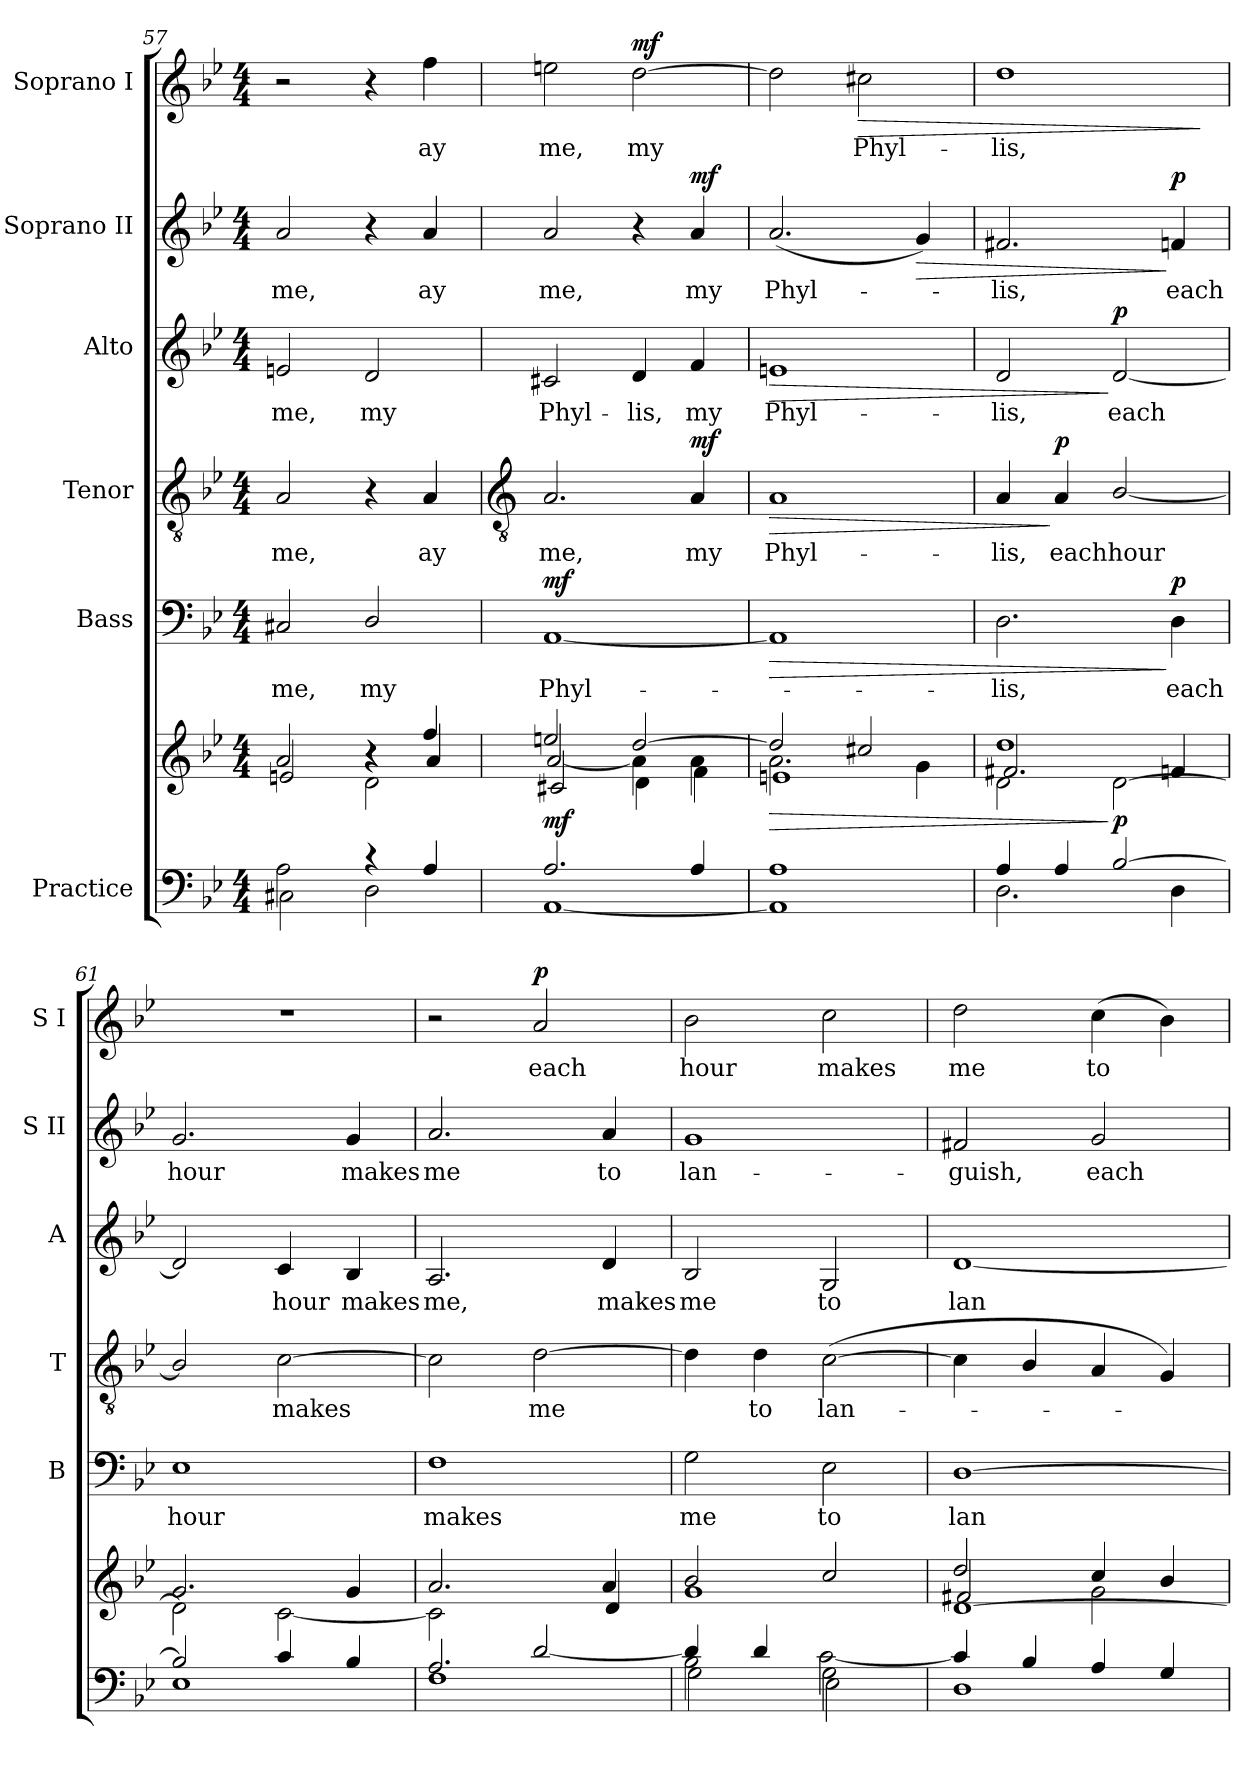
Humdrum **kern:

**kern	**kern	**dynam	**kern	**text	**dynam	**kern	**text	**dynam	**kern	**text	**dynam	**kern	**text	**dynam	**kern	**text	**dynam
*part6	*part6	*part6	*part5	*part5	*part5	*part4	*part4	*part4	*part3	*part3	*part3	*part2	*part2	*part2	*part1	*part1	*part1
*staff7	*staff6	*staff6/7	*staff5	*staff5	*staff5	*staff4	*staff4	*staff4	*staff3	*staff3	*staff3	*staff2	*staff2	*staff2	*staff1	*staff1	*staff1
*I"Practice	*	*	*I"Bass	*	*	*I"Tenor	*	*	*I"Alto	*	*	*I"Soprano II	*	*	*I"Soprano I	*	*
*	*	*	*I'B	*	*	*I'T	*	*	*I'A	*	*	*I'S II	*	*	*I'S I	*	*
*clefF4	*clefG2	*	*clefF4	*	*	*clefGv2	*	*	*clefG2	*	*	*clefG2	*	*	*clefG2	*	*
*k[b-e-]	*k[b-e-]	*	*k[b-e-]	*	*	*k[b-e-]	*	*	*k[b-e-]	*	*	*k[b-e-]	*	*	*k[b-e-]	*	*
*B-:	*B-:	*	*B-:	*	*	*B-:	*	*	*B-:	*	*	*B-:	*	*	*B-:	*	*
*M4/4	*M4/4	*	*M4/4	*	*	*M4/4	*	*	*M4/4	*	*	*M4/4	*	*	*M4/4	*	*
=57	=57	=57	=57	=57	=57	=57	=57	=57	=57	=57	=57	=57	=57	=57	=57	=57	=57
*^	*^	*	*	*	*	*	*	*	*	*	*	*	*	*	*	*	*
*	*	*	*^	*	*	*	*	*	*	*	*	*	*	*	*	*	*	*	*
!	!	!	!	!	!	!	!LO:LY:b	!	!	!LO:LY:b	!	!	!LO:LY:b	!	!	!LO:LY:b	!	!	!	!
2A\	2C#X\	2ryy	2a/	2en/	.	2C#X	me,	.	2A	me,	.	2en	me,	.	2a	me,	.	2r	.	.
!	!	!	!	!	!	!	!LO:LY:b	!	!	!	!	!	!LO:LY:b	!	!	!	!	!	!	!
4r	2D\	4r	4r	2d\	.	2D/	my	.	4r	.	.	2d	my	.	4r	.	.	4r	.	.
!	!	!	!	!	!	!	!	!	!	!LO:LY:b	!	!	!	!	!	!LO:LY:b	!	!	!LO:LY:b	!
4A/	.	4ff/	4a/	.	.	.	.	.	4A	ay	.	.	.	.	4a	ay	.	4ff	ay	.
!!LO:LB:g=z
=58	=58	=58	=58	=58	=58	=58	=58	=58	=58	=58	=58	=58	=58	=58	=58	=58	=58	=58	=58	=58
*	*	*	*	*	*	*	*	*	*clefGv2	*	*	*	*	*	*	*	*	*	*	*
!	!	!	!	!	!LO:DY:a=2	!	!LO:LY:b	!LO:DY:b	!	!LO:LY:b	!	!	!LO:LY:b	!	!	!LO:LY:b	!	!	!LO:LY:b	!
2.A/	[1AA\	2een/	[2a/	2c#X/	mf	[1AA	Phyl-	mf	2.A	me,	.	2c#X	Phyl-	.	2a	me,	.	2een	me,	.
!	!	!	!	!	!	!	!	!	!	!	!	!	!LO:LY:b	!	!	!	!	!	!LO:LY:b	!LO:DY:b
.	.	[2dd/	4a\]	4d\	.	.	.	.	.	.	.	4d	-lis,	.	4r	.	.	[2dd	my	mf
!	!	!	!	!	!	!	!	!	!	!LO:LY:b	!LO:DY:b	!	!LO:LY:b	!	!	!LO:LY:b	!LO:DY:b	!	!	!
4A/	.	.	4a\	4f\	.	.	.	.	4A	my	mf	4f	my	.	4a	my	mf	.	.	.
=59	=59	=59	=59	=59	=59	=59	=59	=59	=59	=59	=59	=59	=59	=59	=59	=59	=59	=59	=59	=59
!	!	!	!	!	!LO:HP:b	!	!	!LO:HP:b	!	!LO:LY:b	!LO:HP:b	!	!LO:LY:b	!LO:HP:b	!	!LO:LY:b	!	!	!	!
1A/	1AA\]	2dd/]	2.a\	1en\	>	1AA]	.	>	1A	Phyl-	>	1en	Phyl-	>	(<2.a	Phyl-	.	2dd]	.	.
!	!	!	!	!	!	!	!	!	!	!	!	!	!	!	!	!	!	!	!LO:LY:b	!LO:HP:b
.	.	2cc#X/	.	.	.	.	.	.	.	.	.	.	.	.	.	.	.	2cc#X	Phyl-	>
!	!	!	!	!	!	!	!	!	!	!	!	!	!	!	!	!	!LO:HP:b	!	!	!
.	.	.	4g\	.	.	.	.	.	.	.	.	.	.	.	4g)	.	>	.	.	.
=60	=60	=60	=60	=60	=60	=60	=60	=60	=60	=60	=60	=60	=60	=60	=60	=60	=60	=60	=60	=60
!	!	!	!	!	!	!	!LO:LY:b	!	!	!LO:LY:b	!	!	!LO:LY:b	!	!	!LO:LY:b	!	!	!LO:LY:b	!
4A/	2.D\	1dd/	2.f#X/	2d\	.	2.D	lis,	.	4A	-lis,	.	2d	-lis,	.	2.f#X	lis,	.	1dd	-lis,	.
!	!	!	!	!	!	!	!	!	!	!LO:LY:b	!LO:DY:n=1:b	!	!	!	!	!	!	!	!	!
4A/	.	.	.	.	.	.	.	.	4A	each	] p	.	.	.	.	.	.	.	.	.
!	!	!	!	!	!LO:DY:n=1:b	!	!	!	!	!LO:LY:b	!	!	!LO:LY:b	!LO:DY:n=1:b	!	!	!	!	!	!
[2B-/	.	.	.	[2d\	] p	.	.	.	[2B-/	hour	.	[2d	each	] p	.	.	.	.	.	.
!	!	!	!	!	!	!	!LO:LY:b	!LO:DY:n=1:b	!	!	!	!	!	!	!	!LO:LY:b	!LO:DY:n=1:b	!	!	!
.	4D\	.	4fn/	.	.	4D	each	] p	.	.	.	.	.	.	4fn	each	] p	.	.	.
*v	*v	*	*	*	*	*	*	*	*	*	*	*	*	*	*	*	*	*	*	*
*	*v	*v	*v	*	*	*	*	*	*	*	*	*	*	*	*	*	*	*	*
.	.	.	.	.	.	.	.	.	.	.	.	.	.	.	.	.	]
=61	=61	=61	=61	=61	=61	=61	=61	=61	=61	=61	=61	=61	=61	=61	=61	=61	=61
*^	*^	*	*	*	*	*	*	*	*	*	*	*	*	*	*	*	*
*	*^	*	*^	*	*	*	*	*	*	*	*	*	*	*	*	*	*	*	*
*	*	*	*	*	*^	*	*	*	*	*	*	*	*	*	*	*	*	*	*	*	*
!	!	!	!	!	!	!	!	!	!LO:LY:b	!	!	!	!	!	!	!	!	!LO:LY:b	!	!	!	!
2ryy	2B-/]	1E-\	1ryy	2.g/	2d\]	2ryy	.	1E-	hour	.	2B-/]	.	.	2d]	.	.	2.g	hour	.	1r	.	.
!	!	!	!	!	!	!	!	!	!	!	!	!LO:LY:b	!	!	!LO:LY:b	!	!	!	!	!	!	!
4c/	2ryy	.	.	.	2ryy	[2c\	.	.	.	.	[2c	makes	.	4c	hour	.	.	.	.	.	.	.
!	!	!	!	!	!	!	!	!	!	!	!	!	!	!	!LO:LY:b	!	!	!LO:LY:b	!	!	!	!
4B-/	.	.	.	4g/	.	.	.	.	.	.	.	.	.	4B-	makes	.	4g	makes	.	.	.	.
=62	=62	=62	=62	=62	=62	=62	=62	=62	=62	=62	=62	=62	=62	=62	=62	=62	=62	=62	=62	=62	=62	=62
!	!	!	!	!	!	!	!	!	!LO:LY:b	!	!	!	!	!	!LO:LY:b	!	!	!LO:LY:b	!	!	!	!
2.A/	2ryy	1F\	2ryy	2.a/	2.ryy	2c\]	.	1F	makes	.	2c]	.	.	2.A	me,	.	2.a	me	.	2r	.	.
!	!	!	!	!	!	!	!	!	!	!	!	!LO:LY:b	!	!	!	!	!	!	!	!	!LO:LY:b	!LO:DY:b
.	[2d/	.	2a/yy	.	.	2ryy	.	.	.	.	[2d	me	.	.	.	.	.	.	.	2a	each	p
!	!	!	!	!	!	!	!	!	!	!	!	!	!	!	!LO:LY:b	!	!	!LO:LY:b	!	!	!	!
4ryy	.	.	.	4a/	4d/	.	.	.	.	.	.	.	.	4d	makes	.	4a	to	.	.	.	.
*	*	*	*	*	*v	*v	*	*	*	*	*	*	*	*	*	*	*	*	*	*	*	*
=63	=63	=63	=63	=63	=63	=63	=63	=63	=63	=63	=63	=63	=63	=63	=63	=63	=63	=63	=63	=63	=63
!	!	!	!	!	!	!	!	!LO:LY:b	!	!	!	!	!	!LO:LY:b	!	!	!LO:LY:b	!	!	!LO:LY:b	!
*	*	*	*	*v	*v	*	*	*	*	*	*	*	*	*	*	*	*	*	*	*	*
2B-\	4d/]	2G\	2b-/	1g\	.	2G	me	.	4d]	.	.	2B-	me	.	1g	lan-	.	2b-	hour	.
!	!	!	!	!	!	!	!	!	!	!LO:LY:b	!	!	!	!	!	!	!	!	!	!
.	4d/	.	.	.	.	.	.	.	4d	to	.	.	.	.	.	.	.	.	.	.
!	!	!	!	!	!	!	!LO:LY:b	!	!	!LO:LY:b	!	!	!LO:LY:b	!	!	!	!	!	!LO:LY:b	!
2G\	[2c\	2E-\	2cc/	.	.	2E-	to	.	(<[2c	lan-	.	2G	to	.	.	.	.	2cc	makes	.
=64	=64	=64	=64	=64	=64	=64	=64	=64	=64	=64	=64	=64	=64	=64	=64	=64	=64	=64	=64	=64
*	*	*	*	*^	*	*	*	*	*	*	*	*	*	*	*	*	*	*	*	*
!	!	!	!	!	!	!	!	!LO:LY:b	!	!	!	!	!	!LO:LY:b	!	!	!LO:LY:b	!	!	!LO:LY:b	!
*	*v	*v	*	*	*	*	*	*	*	*	*	*	*	*	*	*	*	*	*	*	*
4c/]	1D\	2dd/	2f#X/	[1d\	.	[1D	lan-	.	4c]	.	.	[1d	lan-	.	2f#X	-guish,	.	2dd	me	.
4B-/	.	.	.	.	.	.	.	.	4B-/	.	.	.	.	.	.	.	.	.	.	.
!	!	!	!	!	!	!	!	!	!	!	!	!	!	!	!	!LO:LY:b	!	!	!LO:LY:b	!
4A/	.	4cc/	2g\	.	.	.	.	.	4A	.	.	.	.	.	2g	each	.	(>4cc	to	.
4G/	.	4b-/	.	.	.	.	.	.	4G)	.	.	.	.	.	.	.	.	4b-)	.	.
*v	*v	*	*	*	*	*	*	*	*	*	*	*	*	*	*	*	*	*	*	*
*	*v	*v	*v	*	*	*	*	*	*	*	*	*	*	*	*	*	*	*	*
=	=	=	=	=	=	=	=	=	=	=	=	=	=	=	=	=	=
*-	*-	*-	*-	*-	*-	*-	*-	*-	*-	*-	*-	*-	*-	*-	*-	*-	*-
